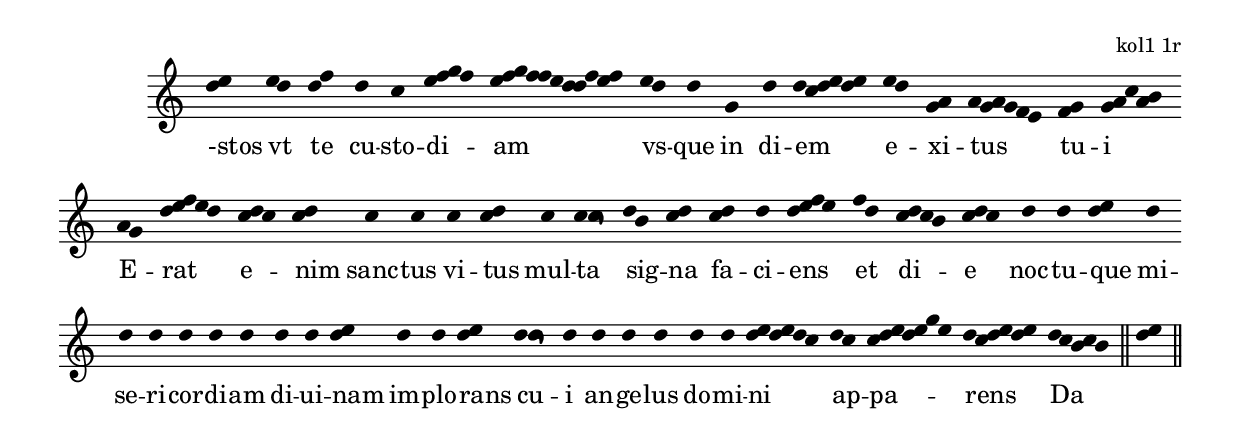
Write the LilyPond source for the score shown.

\version "2.19.32"

\include "../lib/synopsis.ily"

\score {
  \transpose c c' {
    \plainchant
    \melisma { d' e' } \bar "" \melisma { e' d' } \bar "" \melisma { d' f' } \bar "" d' \bar "" c' \melisma { e' f' g' f' } \melisma { e' f' g' f' f' e' d' d' f' e' f' } \melisma { e' d' } \bar "" d' g \bar "" d' \bar "" \melisma { d' c' d' e' d' e' } \melisma { e' d' } \bar "" \melisma { g a } \melisma { a g a g f e } \melisma { f g } \bar "" \melisma { g a c' a b } \bar "" \melisma { a g } \bar "" \melisma { d' e' f' e' d' } \melisma { c' d' c' } \bar "" \melisma { c' d' } c' \bar "" c' c' \bar "" \melisma { c' d' } c' \bar "" \melisma { c' \strophicus c' } \melisma { d' b } \bar "" \melisma { c' d' } \melisma { c' d' } \bar "" d' \melisma { d' e' f' e' } \melisma { f' d' } \bar "" \melisma { c' d' c' b } \bar "" \melisma { c' d' c' } d' \bar "" d' \melisma { d' e' } d' \bar "" d' d' d' d' d' d' \bar "" d' \melisma { d' e' } d' \bar "" d' \melisma { d' e' } \melisma { d' \strophicus d' } \bar "" d' d' \bar "" d' d' d' \bar "" d' \melisma { d' e' d' e' d' c' } \melisma { d' c' } \bar "" \melisma { c' d' e' d' e' g' e' } \bar "" \melisma { d' c' d' e' d' e' } \melisma { d' c' b c' b } \bar "||" \melisma { d' e' } \bar "||"
  }
  \addlyrics {
    -stos vt te cu -- sto -- di -- am vs -- que in di -- em e -- xi -- tus tu --  i E -- rat e -- nim sanc -- tus vi -- tus mul -- ta sig -- na fa -- ci -- ens et di -- e noc -- tu -- que mi -- se -- ri -- cor -- di -- am di -- ui -- nam im -- plo -- rans cu -- i an -- ge -- lus do -- mi -- ni ap --  pa -- rens Da
  }
  \header {
    initial-style = "0"
    fontes = "kol1 1r"
  }
}
